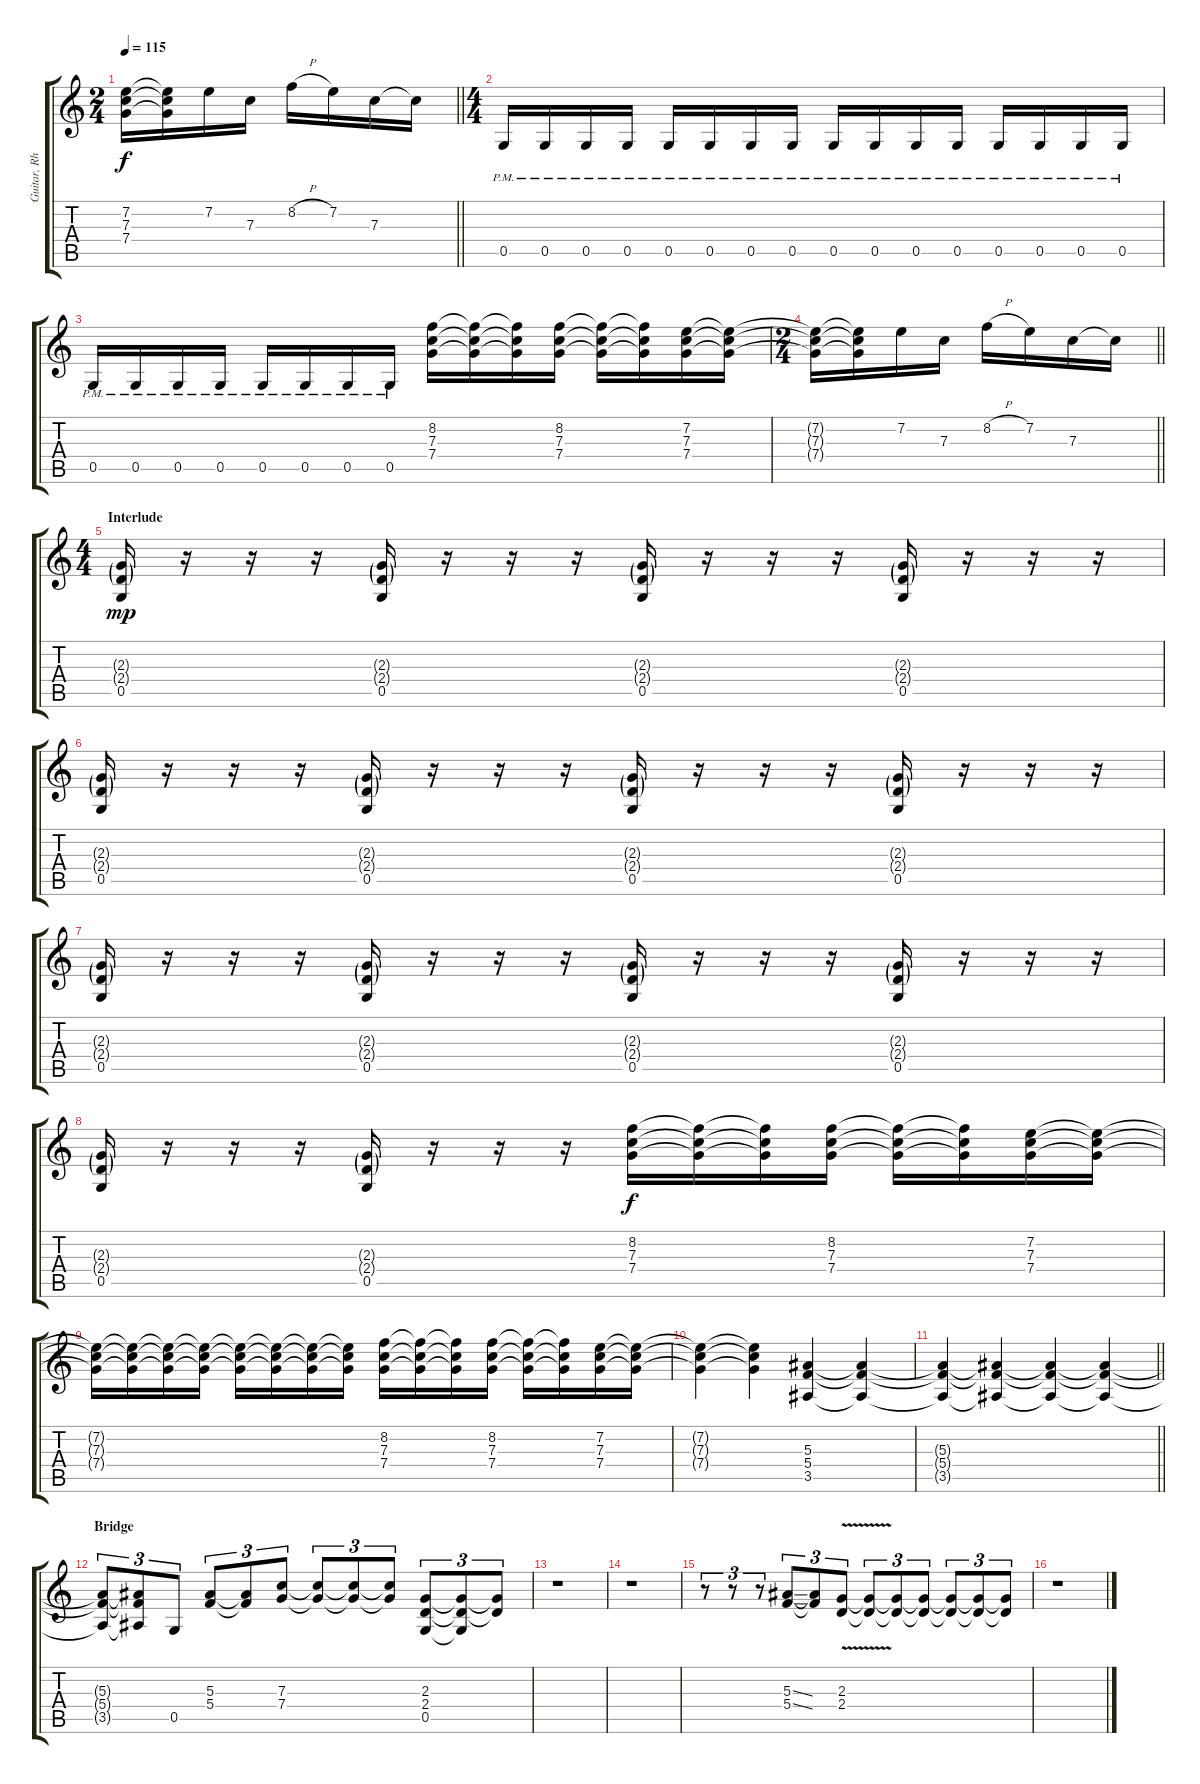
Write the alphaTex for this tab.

\track ("Guitar, Rhythm" "Guitar, Rh") {instrument overdrivenguitar}
\staff {score tabs}
\tuning (D4 A3 F3 C3 G2 D2) {hide}
\ts (2 4)
\tempo 115
\clef g2
\barLineRight lightlight
\ks c
(7.2{t} 7.3{t} 7.4{t}).16{dy f} (7.2{t} 7.3{t} 7.4{t}).16 7.2.16 7.3.16 8.2{h}.16 7.2.16 7.3.16 7.3{t}.16 |
\ts (4 4)
0.5{pm}.16 0.5{pm}.16 0.5{pm}.16 0.5{pm}.16 0.5{pm}.16 0.5{pm}.16 0.5{pm}.16 0.5{pm}.16 0.5{pm}.16 0.5{pm}.16 0.5{pm}.16 0.5{pm}.16 0.5{pm}.16 0.5{pm}.16 0.5{pm}.16 0.5{pm}.16 |
0.5{pm}.16 0.5{pm}.16 0.5{pm}.16 0.5{pm}.16 0.5{pm}.16 0.5{pm}.16 0.5{pm}.16 0.5{pm}.16 (8.2 7.3 7.4).16 (8.2{t} 7.3{t} 7.4{t}).16 (8.2{t} 7.3{t} 7.4{t}).16 (8.2 7.3 7.4).16 (8.2{t} 7.3{t} 7.4{t}).16 (8.2{t} 7.3{t} 7.4{t}).16 (7.2 7.3 7.4).16 (7.2{t} 7.3{t} 7.4{t}).16 |
\ts (2 4)
\barLineRight lightlight
(7.2{t} 7.3{t} 7.4{t}).16 (7.2{t} 7.3{t} 7.4{t}).16 7.2.16 7.3.16 8.2{h}.16 7.2.16 7.3.16 7.3{t}.16 |
\ts (4 4)
\section ("" "Interlude")
(2.3{g} 2.4{g} 0.5).16{dy mp} r.16 r.16 r.16 (2.3{g} 2.4{g} 0.5).16 r.16 r.16 r.16 (2.3{g} 2.4{g} 0.5).16 r.16 r.16 r.16 (2.3{g} 2.4{g} 0.5).16 r.16 r.16 r.16 |
(2.3{g} 2.4{g} 0.5).16 r.16 r.16 r.16 (2.3{g} 2.4{g} 0.5).16 r.16 r.16 r.16 (2.3{g} 2.4{g} 0.5).16 r.16 r.16 r.16 (2.3{g} 2.4{g} 0.5).16 r.16 r.16 r.16 |
(2.3{g} 2.4{g} 0.5).16 r.16 r.16 r.16 (2.3{g} 2.4{g} 0.5).16 r.16 r.16 r.16 (2.3{g} 2.4{g} 0.5).16 r.16 r.16 r.16 (2.3{g} 2.4{g} 0.5).16 r.16 r.16 r.16 |
(2.3{g} 2.4{g} 0.5).16 r.16 r.16 r.16 (2.3{g} 2.4{g} 0.5).16 r.16 r.16 r.16 (8.2 7.3 7.4).16{dy f} (8.2{t} 7.3{t} 7.4{t}).16 (8.2{t} 7.3{t} 7.4{t}).16 (8.2 7.3 7.4).16 (8.2{t} 7.3{t} 7.4{t}).16 (8.2{t} 7.3{t} 7.4{t}).16 (7.2 7.3 7.4).16 (7.2{t} 7.3{t} 7.4{t}).16 |
(7.2{t} 7.3{t} 7.4{t}).16 (7.2{t} 7.3{t} 7.4{t}).16 (7.2{t} 7.3{t} 7.4{t}).16 (7.2{t} 7.3{t} 7.4{t}).16 (7.2{t} 7.3{t} 7.4{t}).16 (7.2{t} 7.3{t} 7.4{t}).16 (7.2{t} 7.3{t} 7.4{t}).16 (7.2{t} 7.3{t} 7.4{t}).16 (8.2 7.3 7.4).16 (8.2{t} 7.3{t} 7.4{t}).16 (8.2{t} 7.3{t} 7.4{t}).16 (8.2 7.3 7.4).16 (8.2{t} 7.3{t} 7.4{t}).16 (8.2{t} 7.3{t} 7.4{t}).16 (7.2 7.3 7.4).16 (7.2{t} 7.3{t} 7.4{t}).16 |
(7.2{t} 7.3{t} 7.4{t}).4 (7.2{t} 7.3{t} 7.4{t}).4 (5.3 5.4 3.5).4 (5.3{t} 5.4{t} 3.5{t}).4 |
\barLineRight lightlight
(5.3{t} 5.4{t} 3.5{t}).4 (5.3{t} 5.4{t} 3.5{t}).4 (5.3{t} 5.4{t} 3.5{t}).4 (5.3{t} 5.4{t} 3.5{t}).4 |
\section ("" "Bridge")
(5.3{t} 5.4{t} 3.5{t}).8{tu (3 2)} (5.3{t} 5.4{t} 3.5{t}).8{tu (3 2)} 0.5.8{tu (3 2)} (5.3 5.4).8{tu (3 2)} (5.3{t} 5.4{t}).8{tu (3 2)} (7.3 7.4).8{tu (3 2)} (7.3{t} 7.4{t}).8{tu (3 2)} (7.3{t} 7.4{t}).8{tu (3 2)} (7.3{t} 7.4{t}).8{tu (3 2)} (2.3 2.4 0.5).8{tu (3 2)} (2.3{t} 2.4{t} 0.5{t}).8{tu (3 2)} (2.3{t} 2.4{t}).8{tu (3 2)} |
r.1 |
r.1 |
r.8{tu (3 2)} r.8{tu (3 2)} r.8{tu (3 2)} (5.3{ss} 5.4{ss}).8{tu (3 2)} (5.3{t} 5.4{t}).8{tu (3 2)} (2.3{v} 2.4{v}).8{tu (3 2)} (2.3{t} 2.4{t}).8{tu (3 2)} (2.3{t} 2.4{t}).8{tu (3 2)} (2.3{t} 2.4{t}).8{tu (3 2)} (2.3{t} 2.4{t}).8{tu (3 2)} (2.3{t} 2.4{t}).8{tu (3 2)} (2.3{t} 2.4{t}).8{tu (3 2)} |
r.1
